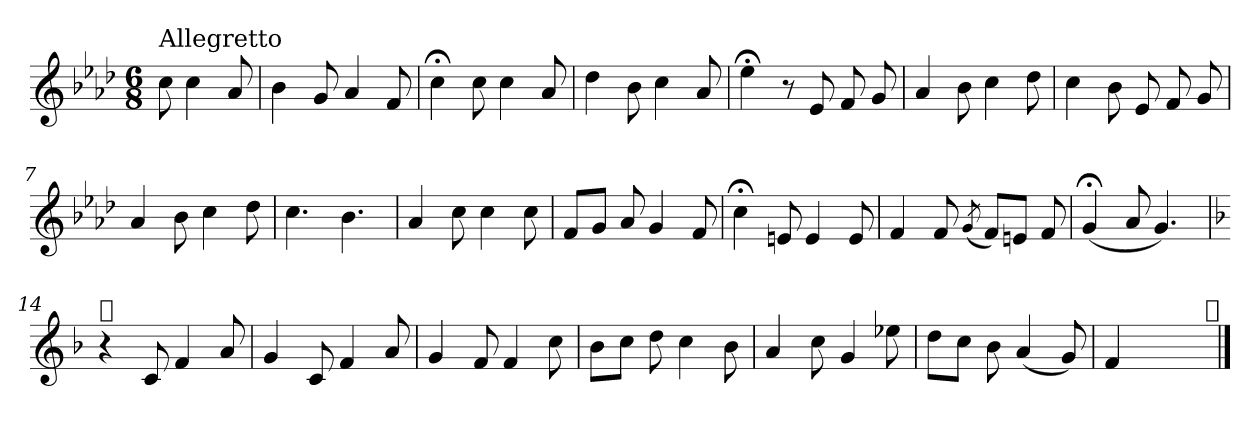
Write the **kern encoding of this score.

**kern
*part1
*staff1
*clefG2
*k[b-e-a-d-]
*f:
*M6/8
=
!LO:TX:a:t=Allegretto
8cc\
4cc\
8a-/
=1
4b-\
8g/
4a-/
8f/
=2
4cc;<\
8cc\
4cc\
8a-/
=3
4dd-\
8b-\
4cc\
8a-/
=4
4ee-;<\
8r
8e-/
8f/
8g/
=5
4a-/
8b-\
4cc\
8dd-\
!!LO:LB:g=z
=6
4cc\
8b-\
8e-/
8f/
8g/
=7
4a-/
8b-\
4cc\
8dd-\
=8
4.cc\
4.b-\
=9
4a-/
8cc\
4cc\
8cc\
=10
8f/L
8g/J
8a-/
4g/
8f/
=11
4cc;<\
8en/
4e/
8e/
!!LO:LB:g=z
=12
4f/
8f/
(<8qg/
8f/L)
8en/J
8f/
=13
(<4g;</
8a-/
4.g/)
=14
*k[b-]
!LO:TX:a:t=𝄋
4r
8c/
4f/
8a/
=15
4g/
8c/
4f/
8a/
=16
4g/
8f/
4f/
8cc\
=17
8b-\L
8cc\J
8dd\
4cc\
8b-\
!!LO:LB:g=z
=18
4a/
8cc\
4g/
8ee-X\
=19
8dd\L
8cc\J
8b-\
(<4a/
8g/)
=20
4f/
2ryy
!LO:TX:a:t=𝄋
==
*-
